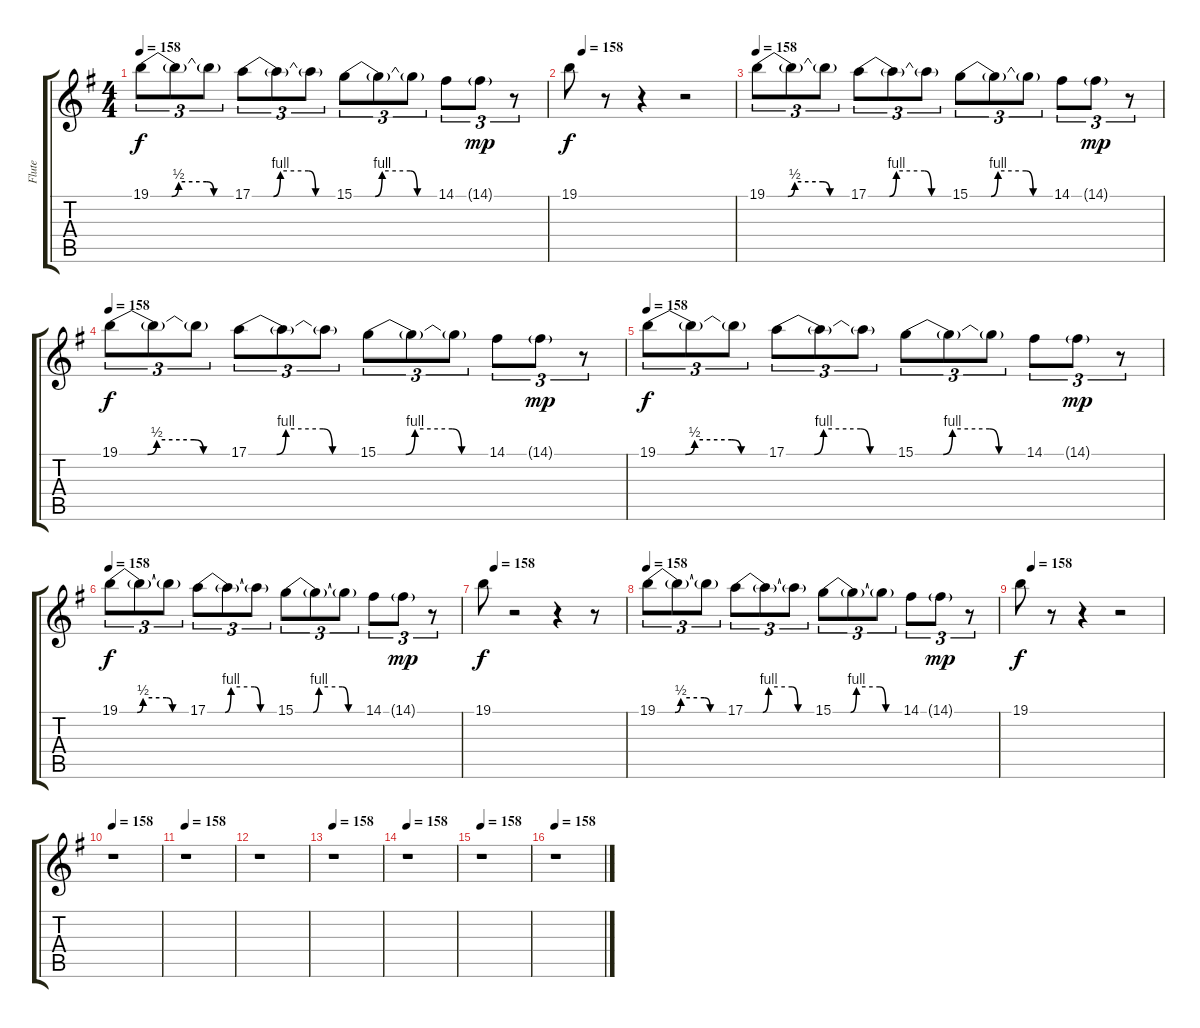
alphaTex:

\track ("Flute" "Flute") {instrument flute}
\staff {score tabs}
\tuning (E4 B3 G3 D3 A2 E2) {hide}
\ts (4 4)
\tempo 158
\clef g2
\ks eminor
19.1{be (custom 0 0 15 0 20 2 40 2 45 0 60 0)}.8{tu (3 2) dy f} 19.1{t}.8{tu (3 2)} 19.1{t}.8{tu (3 2)} 17.1{be (custom 0 0 15 0 20 4 40 4 45 0 60 0)}.8{tu (3 2)} 17.1{t}.8{tu (3 2)} 17.1{t}.8{tu (3 2)} 15.1{be (custom 0 0 15 0 20 4 40 4 45 0 60 0)}.8{tu (3 2)} 15.1{t}.8{tu (3 2)} 15.1{t}.8{tu (3 2)} 14.1.8{tu (3 2)} 14.1{g}.8{tu (3 2) dy mp} r.8{tu (3 2)} |
\tempo (158 0.08333333333333333)
19.1.8{dy f} r.8 r.4 r.2 |
\tempo 158
19.1{be (custom 0 0 15 0 20 2 40 2 45 0 60 0)}.8{tu (3 2)} 19.1{t}.8{tu (3 2)} 19.1{t}.8{tu (3 2)} 17.1{be (custom 0 0 15 0 20 4 40 4 45 0 60 0)}.8{tu (3 2)} 17.1{t}.8{tu (3 2)} 17.1{t}.8{tu (3 2)} 15.1{be (custom 0 0 15 0 20 4 40 4 45 0 60 0)}.8{tu (3 2)} 15.1{t}.8{tu (3 2)} 15.1{t}.8{tu (3 2)} 14.1.8{tu (3 2)} 14.1{g}.8{tu (3 2) dy mp} r.8{tu (3 2)} |
\tempo 158
19.1{be (custom 0 0 15 0 20 2 40 2 45 0 60 0)}.8{tu (3 2) dy f} 19.1{t}.8{tu (3 2)} 19.1{t}.8{tu (3 2)} 17.1{be (custom 0 0 15 0 20 4 40 4 45 0 60 0)}.8{tu (3 2)} 17.1{t}.8{tu (3 2)} 17.1{t}.8{tu (3 2)} 15.1{be (custom 0 0 15 0 20 4 40 4 45 0 60 0)}.8{tu (3 2)} 15.1{t}.8{tu (3 2)} 15.1{t}.8{tu (3 2)} 14.1.8{tu (3 2)} 14.1{g}.8{tu (3 2) dy mp} r.8{tu (3 2)} |
\tempo 158
19.1{be (custom 0 0 15 0 20 2 40 2 45 0 60 0)}.8{tu (3 2) dy f} 19.1{t}.8{tu (3 2)} 19.1{t}.8{tu (3 2)} 17.1{be (custom 0 0 15 0 20 4 40 4 45 0 60 0)}.8{tu (3 2)} 17.1{t}.8{tu (3 2)} 17.1{t}.8{tu (3 2)} 15.1{be (custom 0 0 15 0 20 4 40 4 45 0 60 0)}.8{tu (3 2)} 15.1{t}.8{tu (3 2)} 15.1{t}.8{tu (3 2)} 14.1.8{tu (3 2)} 14.1{g}.8{tu (3 2) dy mp} r.8{tu (3 2)} |
\tempo 158
19.1{be (custom 0 0 15 0 20 2 40 2 45 0 60 0)}.8{tu (3 2) dy f} 19.1{t}.8{tu (3 2)} 19.1{t}.8{tu (3 2)} 17.1{be (custom 0 0 15 0 20 4 40 4 45 0 60 0)}.8{tu (3 2)} 17.1{t}.8{tu (3 2)} 17.1{t}.8{tu (3 2)} 15.1{be (custom 0 0 15 0 20 4 40 4 45 0 60 0)}.8{tu (3 2)} 15.1{t}.8{tu (3 2)} 15.1{t}.8{tu (3 2)} 14.1.8{tu (3 2)} 14.1{g}.8{tu (3 2) dy mp} r.8{tu (3 2)} |
\tempo (158 0.08333333333333333)
19.1.8{dy f} r.2 r.4 r.8 |
\tempo 158
19.1{be (custom 0 0 15 0 20 2 40 2 45 0 60 0)}.8{tu (3 2)} 19.1{t}.8{tu (3 2)} 19.1{t}.8{tu (3 2)} 17.1{be (custom 0 0 15 0 20 4 40 4 45 0 60 0)}.8{tu (3 2)} 17.1{t}.8{tu (3 2)} 17.1{t}.8{tu (3 2)} 15.1{be (custom 0 0 15 0 20 4 40 4 45 0 60 0)}.8{tu (3 2)} 15.1{t}.8{tu (3 2)} 15.1{t}.8{tu (3 2)} 14.1.8{tu (3 2)} 14.1{g}.8{tu (3 2) dy mp} r.8{tu (3 2)} |
\tempo (158 0.08333333333333333)
19.1.8{dy f} r.8 r.4 r.2 |
\tempo 158
r.1 |
\tempo 158
r.1 |
r.1 |
\tempo 158
r.1 |
\tempo 158
r.1 |
\tempo 158
r.1 |
\tempo 158
r.1
